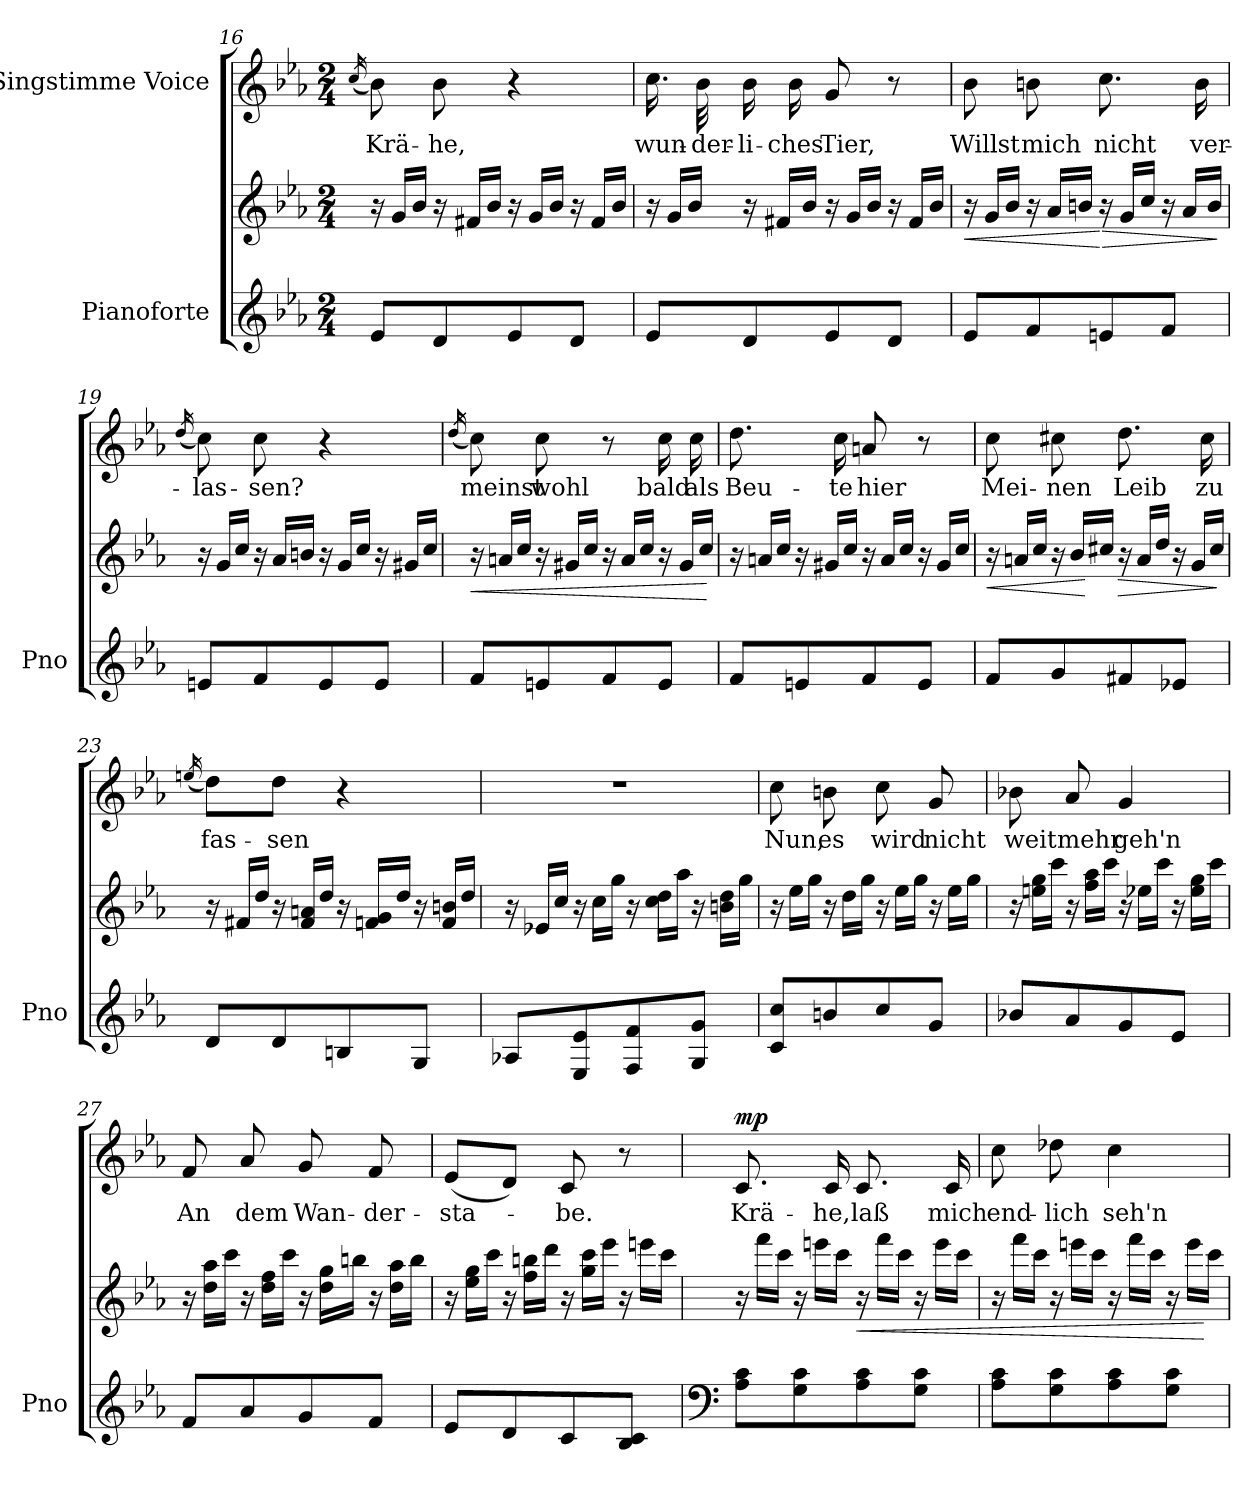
**kern	**kern	**dynam	**kern	**text	**dynam
*part2	*part2	*part2	*part1	*part1	*part1
*staff3	*staff2	*staff2/3	*staff1	*staff1	*staff1
*I"Pianoforte	*	*	*I"Singstimme Voice	*	*
*I'Pno	*	*	*	*	*
!!LO:LB:g=z
*clefG2	*clefG2	*	*clefG2	*	*
*k[b-e-a-]	*k[b-e-a-]	*	*k[b-e-a-]	*	*
*M2/4	*M2/4	*	*M2/4	*	*
=16	=16	=16	=16	=16	=16
.	.	.	(16qcc/	.	.
*	*Xtuplet	*	*	*	*
!	!	!	!	!LO:LY:b	!
8e-/L	24r	.	8b-\)	Krä-	.
.	24g/LL	.	.	.	.
.	24b-/JJ	.	.	.	.
!	!	!	!	!LO:LY:b	!
8d/	24r	.	8b-\	-he,	.
.	24f#X/LL	.	.	.	.
.	24b-/JJ	.	.	.	.
8e-/	24r	.	4r	.	.
.	24g/LL	.	.	.	.
.	24b-/JJ	.	.	.	.
8d/J	24r	.	.	.	.
.	24f#/LL	.	.	.	.
.	24b-/JJ	.	.	.	.
=17	=17	=17	=17	=17	=17
!	!	!	!	!LO:LY:b	!
8e-/L	24r	.	16.cc\	wun-	.
.	24g/LL	.	.	.	.
.	24b-/JJ	.	.	.	.
!	!	!	!	!LO:LY:b	!
.	.	.	32b-\	-der-	.
!	!	!	!	!LO:LY:b	!
8d/	24r	.	16b-\	-li-	.
.	24f#X/LL	.	.	.	.
!	!	!	!	!LO:LY:b	!
.	.	.	16b-\	-ches	.
.	24b-/JJ	.	.	.	.
!	!	!	!	!LO:LY:b	!
8e-/	24r	.	8g/	Tier,	.
.	24g/LL	.	.	.	.
.	24b-/JJ	.	.	.	.
8d/J	24r	.	8r	.	.
.	24f#/LL	.	.	.	.
.	24b-/JJ	.	.	.	.
=18	=18	=18	=18	=18	=18
!	!	!LO:HP:b	!	!LO:LY:b	!
8e-/L	24r	<	8b-\	Willst	.
.	24g/LL	.	.	.	.
.	24b-/JJ	.	.	.	.
!	!	!	!	!LO:LY:b	!
8f/	24r	.	8bn\	mich	.
.	24a-/LL	.	.	.	.
.	24bn/JJ	.	.	.	.
!	!	!LO:HP:n=1:b	!	!LO:LY:b	!
8en/	24r	[ >	8.cc\	nicht	.
.	24g/LL	.	.	.	.
.	24cc/JJ	.	.	.	.
8f/J	24r	.	.	.	.
.	24a-/LL	.	.	.	.
!	!	!	!	!LO:LY:b	!
.	.	.	16b\	ver-	.
.	24b/JJ	.	.	.	.
.	.	]	.	.	.
!!LO:LB:g=z
=19	=19	=19	=19	=19	=19
.	.	.	(16qdd/	.	.
!	!	!	!	!LO:LY:b	!
8en/L	24r	.	8cc\)	-las-	.
.	24g/LL	.	.	.	.
.	24cc/JJ	.	.	.	.
!	!	!	!	!LO:LY:b	!
8f/	24r	.	8cc\	-sen?	.
.	24a-/LL	.	.	.	.
.	24bn/JJ	.	.	.	.
8e/	24r	.	4r	.	.
.	24g/LL	.	.	.	.
.	24cc/JJ	.	.	.	.
8e/J	24r	.	.	.	.
.	24g#X/LL	.	.	.	.
.	24cc/JJ	.	.	.	.
=20	=20	=20	=20	=20	=20
.	.	.	(16qdd/	.	.
!	!	!LO:HP:b	!	!LO:LY:b	!
8f/L	24r	<	8cc\)	meinst	.
.	24an/LL	.	.	.	.
.	24cc/JJ	.	.	.	.
!	!	!	!	!LO:LY:b	!
8en/	24r	.	8cc\	wohl	.
.	24g#X/LL	.	.	.	.
.	24cc/JJ	.	.	.	.
8f/	24r	.	8r	.	.
.	24a/LL	.	.	.	.
.	24cc/JJ	.	.	.	.
!	!	!	!	!LO:LY:b	!
8e/J	24r	.	16cc\	bald	.
.	24g#/LL	.	.	.	.
!	!	!	!	!LO:LY:b	!
.	.	.	16cc\	als	.
.	24cc/JJ	.	.	.	.
.	.	[	.	.	.
=21	=21	=21	=21	=21	=21
!	!	!	!	!LO:LY:b	!
8f/L	24r	.	8.dd\	Beu-	.
.	24an/LL	.	.	.	.
.	24cc/JJ	.	.	.	.
8en/	24r	.	.	.	.
.	24g#X/LL	.	.	.	.
!	!	!	!	!LO:LY:b	!
.	.	.	16cc\	-te	.
.	24cc/JJ	.	.	.	.
!	!	!	!	!LO:LY:b	!
8f/	24r	.	8an/	hier	.
.	24a/LL	.	.	.	.
.	24cc/JJ	.	.	.	.
8e/J	24r	.	8r	.	.
.	24g#/LL	.	.	.	.
.	24cc/JJ	.	.	.	.
!!LO:LB:g=z
=22	=22	=22	=22	=22	=22
!	!	!LO:HP:b	!	!LO:LY:b	!
8f/L	24r	<	8cc\	Mei-	.
.	24an/LL	.	.	.	.
.	24cc/JJ	.	.	.	.
!	!	!	!	!LO:LY:b	!
8g/	24r	.	8cc#X\	-nen	.
.	24b-/LL	.	.	.	.
.	24cc#X/JJ	[	.	.	.
!	!	!LO:HP:b	!	!LO:LY:b	!
8f#X/	24r	>	8.dd\	Leib	.
.	24a/LL	.	.	.	.
.	24dd/JJ	.	.	.	.
8e-X/J	24r	.	.	.	.
.	24g/LL	.	.	.	.
!	!	!	!	!LO:LY:b	!
.	.	.	16cc#\	zu	.
.	24cc#/JJ	.	.	.	.
.	.	]	.	.	.
=23	=23	=23	=23	=23	=23
.	.	.	(16qeen/	.	.
!	!	!	!	!LO:LY:b	!
8d/L	24r	.	8dd\L)	fas-	.
.	24f#X/LL	.	.	.	.
.	24dd/JJ	.	.	.	.
!	!	!	!	!LO:LY:b	!
8d/	24r	.	8dd\J	-sen	.
.	24f#/ 24an/LL	.	.	.	.
.	24dd/JJ	.	.	.	.
8Bn/	24r	.	4r	.	.
.	24fn/ 24g/LL	.	.	.	.
.	24dd/JJ	.	.	.	.
8G/J	24r	.	.	.	.
.	24f/ 24bn/LL	.	.	.	.
.	24dd/JJ	.	.	.	.
=24	=24	=24	=24	=24	=24
8A-X/L	24r	.	2r	.	.
.	24e-X/LL	.	.	.	.
.	24cc/JJ	.	.	.	.
8E-/ 8e-/	24r	.	.	.	.
.	24cc\LL	.	.	.	.
.	24gg\JJ	.	.	.	.
8F/ 8f/	24r	.	.	.	.
.	24cc\ 24dd\LL	.	.	.	.
.	24aa-\JJ	.	.	.	.
8G/ 8g/J	24r	.	.	.	.
.	24bn\ 24dd\LL	.	.	.	.
.	24gg\JJ	.	.	.	.
!!LO:PB:g=z
=25	=25	=25	=25	=25	=25
!	!	!	!	!LO:LY:b	!
8c/ 8cc/L	24r	.	8cc\	Nun,	.
.	24ee-\LL	.	.	.	.
.	24gg\JJ	.	.	.	.
!	!	!	!	!LO:LY:b	!
8bn/	24r	.	8bn\	es	.
.	24dd\LL	.	.	.	.
.	24gg\JJ	.	.	.	.
!	!	!	!	!LO:LY:b	!
8cc/	24r	.	8cc\	wird	.
.	24ee-\LL	.	.	.	.
.	24gg\JJ	.	.	.	.
!	!	!	!	!LO:LY:b	!
8g/J	24r	.	8g/	nicht	.
.	24ee-\LL	.	.	.	.
.	24gg\JJ	.	.	.	.
=26	=26	=26	=26	=26	=26
!	!	!	!	!LO:LY:b	!
8b-X/L	24r	.	8b-X\	weit	.
.	24een\ 24gg\LL	.	.	.	.
.	24ccc\JJ	.	.	.	.
!	!	!	!	!LO:LY:b	!
8a-/	24r	.	8a-/	mehr	.
.	24ff\ 24aa-\LL	.	.	.	.
.	24ccc\JJ	.	.	.	.
!	!	!	!	!LO:LY:b	!
8g/	24r	.	4g/	geh'n	.
.	24ee-X\LL	.	.	.	.
.	24ccc\JJ	.	.	.	.
8e-/J	24r	.	.	.	.
.	24ee-\ 24gg\LL	.	.	.	.
.	24ccc\JJ	.	.	.	.
=27	=27	=27	=27	=27	=27
!	!	!	!	!LO:LY:b	!
8f/L	24r	.	8f/	An	.
.	24dd\ 24aa-\LL	.	.	.	.
.	24ccc\JJ	.	.	.	.
!	!	!	!	!LO:LY:b	!
8a-/	24r	.	8a-/	dem	.
.	24dd\ 24ff\LL	.	.	.	.
.	24ccc\JJ	.	.	.	.
!	!	!	!	!LO:LY:b	!
8g/	24r	.	8g/	Wan-	.
.	24dd\ 24gg\LL	.	.	.	.
.	24bbn\JJ	.	.	.	.
!	!	!	!	!LO:LY:b	!
8f/J	24r	.	8f/	-der-	.
.	24dd\ 24aa-\LL	.	.	.	.
.	24bb\JJ	.	.	.	.
!!LO:LB:g=z
=28	=28	=28	=28	=28	=28
!	!	!	!	!LO:LY:b	!
8e-/L	24r	.	(8e-/L	-sta-	.
.	24ee-\ 24gg\LL	.	.	.	.
.	24ccc\JJ	.	.	.	.
8d/	24r	.	8d/J)	.	.
.	24ff\ 24bbn\LL	.	.	.	.
.	24ddd\JJ	.	.	.	.
!	!	!	!	!LO:LY:b	!
8c/	24r	.	8c/	-be.	.
.	24gg\ 24ccc\LL	.	.	.	.
.	24eee-\JJ	.	.	.	.
8B-/ 8c/J	24r	.	8r	.	.
.	24eeen\LL	.	.	.	.
.	24ccc\JJ	.	.	.	.
=29	=29	=29	=29	=29	=29
*clefF4	*	*	*	*	*
!	!	!	!	!LO:LY:b	!LO:DY:a
8A-\ 8c\L	24r	.	8.c/	Krä-	mp
.	24fff\LL	.	.	.	.
.	24ccc\JJ	.	.	.	.
8G\ 8c\	24r	.	.	.	.
.	24eeen\LL	.	.	.	.
!	!	!	!	!LO:LY:b	!
.	.	.	16c/	-he,	.
.	24ccc\JJ	.	.	.	.
!	!	!LO:HP:b	!	!LO:LY:b	!
8A-\ 8c\	24r	<	8.c/	laß	.
.	24fff\LL	.	.	.	.
.	24ccc\JJ	.	.	.	.
8G\ 8c\J	24r	.	.	.	.
.	24eee\LL	.	.	.	.
!	!	!	!	!LO:LY:b	!
.	.	.	16c/	mich	.
.	24ccc\JJ	.	.	.	.
=30	=30	=30	=30	=30	=30
!	!	!	!	!LO:LY:b	!
8A-\ 8c\L	24r	.	8cc\	end-	.
.	24fff\LL	.	.	.	.
.	24ccc\JJ	.	.	.	.
!	!	!	!	!LO:LY:b	!
8G\ 8c\	24r	.	8dd-X\	-lich	.
.	24eeen\LL	.	.	.	.
.	24ccc\JJ	.	.	.	.
!	!	!	!	!LO:LY:b	!
8A-\ 8c\	24r	.	4cc\	seh'n	.
.	24fff\LL	.	.	.	.
.	24ccc\JJ	.	.	.	.
8G\ 8c\J	24r	.	.	.	.
.	24eee\LL	.	.	.	.
.	24ccc\JJ	[	.	.	.
=	=	=	=	=	=
*-	*-	*-	*-	*-	*-
